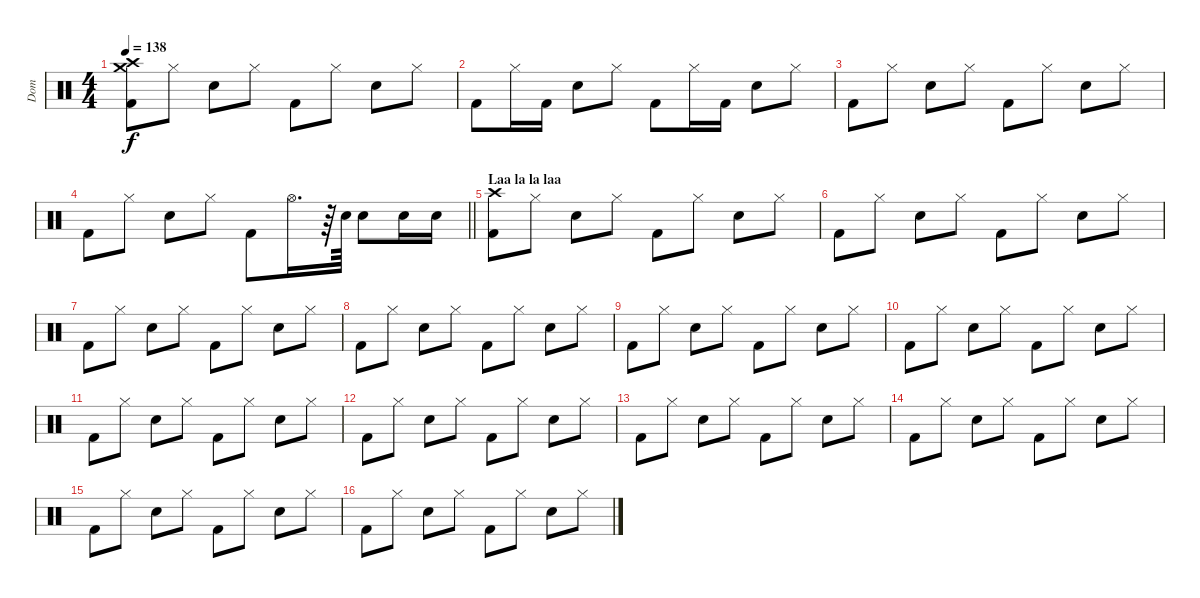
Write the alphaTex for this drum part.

\track ("Dom" "Dom") {instrument percussion}
\staff {score}
\articulation defaults
\ts (4 4)
\tempo 138
\clef neutral
\ks c
("Crash high (hit)" "Crash medium (hit)" "Kick (hit) 2").8{dy f} "Hi-Hat (closed)".8 "Electric Snare (hit)".8 "Hi-Hat (closed)".8 "Kick (hit) 2".8 "Hi-Hat (closed)".8 "Electric Snare (hit)".8 "Hi-Hat (closed)".8 |
"Kick (hit) 2".8 "Hi-Hat (closed)".16 "Kick (hit) 2".16 "Electric Snare (hit)".8 "Hi-Hat (closed)".8 "Kick (hit) 2".8 "Hi-Hat (closed)".16 "Kick (hit) 2".16 "Electric Snare (hit)".8 "Hi-Hat (closed)".8 |
"Kick (hit) 2".8 "Hi-Hat (closed)".8 "Electric Snare (hit)".8 "Hi-Hat (closed)".8 "Kick (hit) 2".8 "Hi-Hat (closed)".8 "Electric Snare (hit)".8 "Hi-Hat (closed)".8 |
\barLineRight lightlight "Kick (hit) 2".8 "Hi-Hat (closed)".8 "Electric Snare (hit)".8 "Hi-Hat (closed)".8 "Kick (hit) 2".8 "Hi-Hat (open)".16{d}
r.64 "Electric Snare (hit)".64 "Electric Snare (hit)".8 "Electric Snare (hit)".16 "Electric Snare (hit)".16 |
\section ("" "Laa la la laa ")
("Crash high (hit)" "Kick (hit) 2").8 "Hi-Hat (closed)".8 "Electric Snare (hit)".8 "Hi-Hat (closed)".8 "Kick (hit) 2".8 "Hi-Hat (closed)".8 "Electric Snare (hit)".8 "Hi-Hat (closed)".8 |
"Kick (hit) 2".8 "Hi-Hat (closed)".8 "Electric Snare (hit)".8 "Hi-Hat (closed)".8 "Kick (hit) 2".8 "Hi-Hat (closed)".8 "Electric Snare (hit)".8 "Hi-Hat (closed)".8 |
"Kick (hit) 2".8 "Hi-Hat (closed)".8 "Electric Snare (hit)".8 "Hi-Hat (closed)".8 "Kick (hit) 2".8 "Hi-Hat (closed)".8 "Electric Snare (hit)".8 "Hi-Hat (closed)".8 |
"Kick (hit) 2".8 "Hi-Hat (closed)".8 "Electric Snare (hit)".8 "Hi-Hat (closed)".8 "Kick (hit) 2".8 "Hi-Hat (closed)".8 "Electric Snare (hit)".8 "Hi-Hat (closed)".8 |
"Kick (hit) 2".8 "Hi-Hat (closed)".8 "Electric Snare (hit)".8 "Hi-Hat (closed)".8 "Kick (hit) 2".8 "Hi-Hat (closed)".8 "Electric Snare (hit)".8 "Hi-Hat (closed)".8 |
"Kick (hit) 2".8 "Hi-Hat (closed)".8 "Electric Snare (hit)".8 "Hi-Hat (closed)".8 "Kick (hit) 2".8 "Hi-Hat (closed)".8 "Electric Snare (hit)".8 "Hi-Hat (closed)".8 |
"Kick (hit) 2".8 "Hi-Hat (closed)".8 "Electric Snare (hit)".8 "Hi-Hat (closed)".8 "Kick (hit) 2".8 "Hi-Hat (closed)".8 "Electric Snare (hit)".8 "Hi-Hat (closed)".8 |
"Kick (hit) 2".8 "Hi-Hat (closed)".8 "Electric Snare (hit)".8 "Hi-Hat (closed)".8 "Kick (hit) 2".8 "Hi-Hat (closed)".8 "Electric Snare (hit)".8 "Hi-Hat (closed)".8 |
"Kick (hit) 2".8 "Hi-Hat (closed)".8 "Electric Snare (hit)".8 "Hi-Hat (closed)".8 "Kick (hit) 2".8 "Hi-Hat (closed)".8 "Electric Snare (hit)".8 "Hi-Hat (closed)".8 |
"Kick (hit) 2".8 "Hi-Hat (closed)".8 "Electric Snare (hit)".8 "Hi-Hat (closed)".8 "Kick (hit) 2".8 "Hi-Hat (closed)".8 "Electric Snare (hit)".8 "Hi-Hat (closed)".8 |
"Kick (hit) 2".8 "Hi-Hat (closed)".8 "Electric Snare (hit)".8 "Hi-Hat (closed)".8 "Kick (hit) 2".8 "Hi-Hat (closed)".8 "Electric Snare (hit)".8 "Hi-Hat (closed)".8 |
"Kick (hit) 2".8 "Hi-Hat (closed)".8 "Electric Snare (hit)".8 "Hi-Hat (closed)".8 "Kick (hit) 2".8 "Hi-Hat (closed)".8 "Electric Snare (hit)".8 "Hi-Hat (closed)".8
